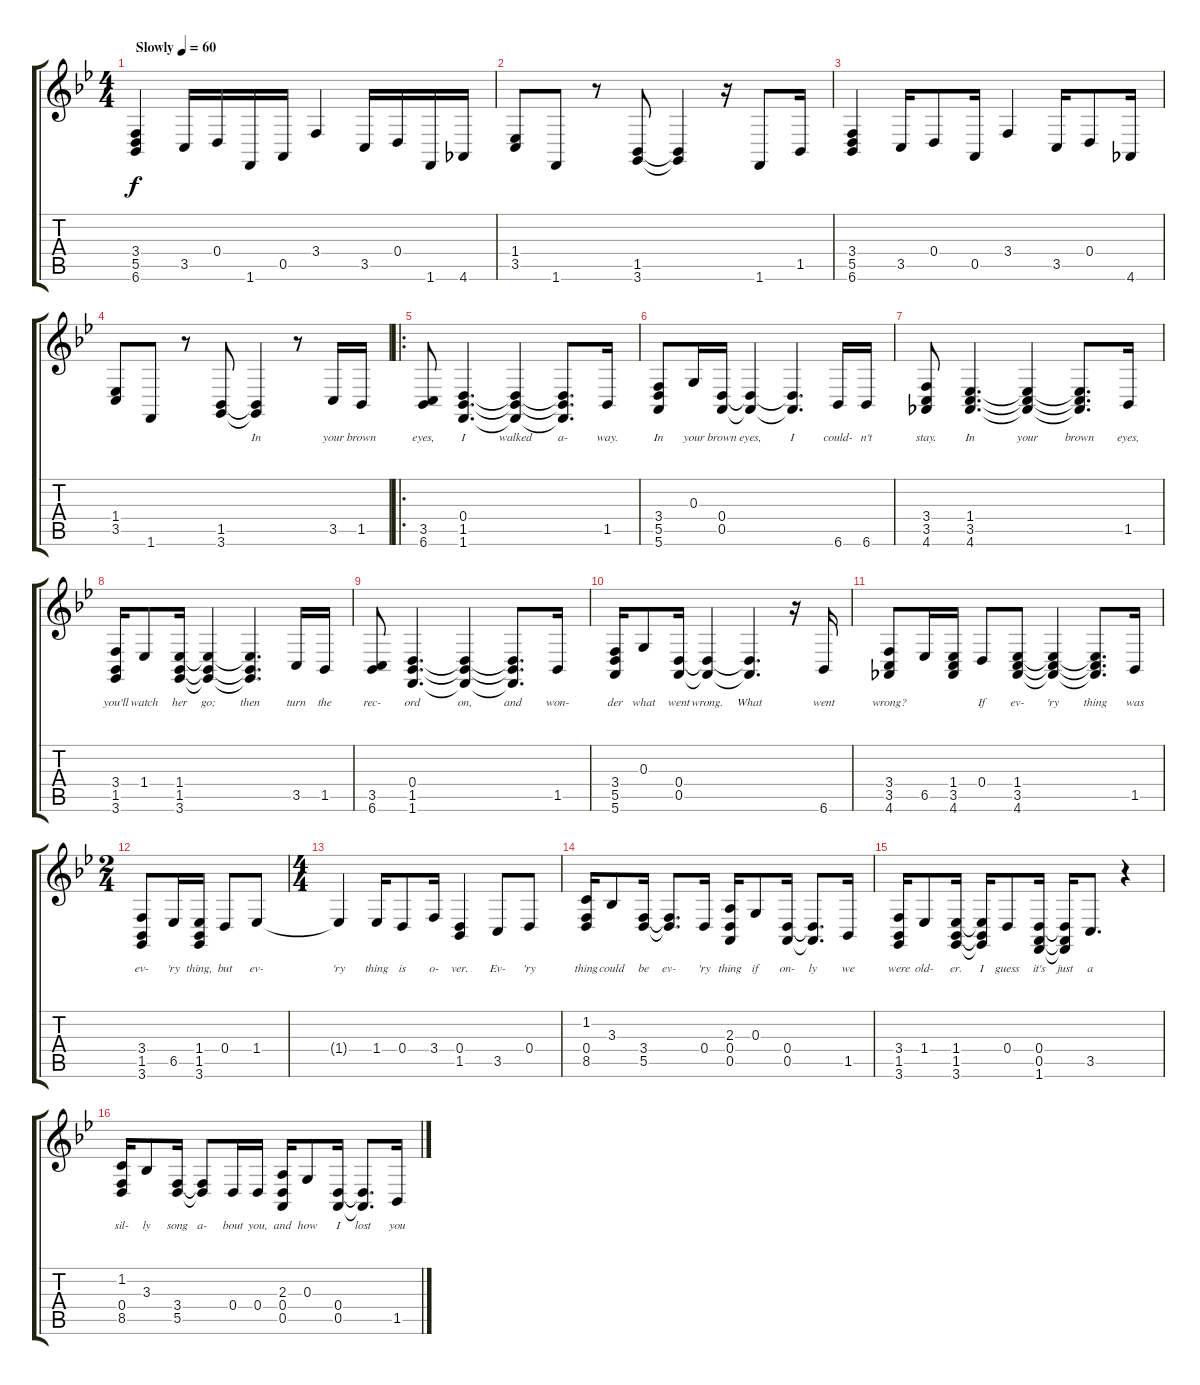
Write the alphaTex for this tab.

\track "" {instrument acousticgrandpiano}
\staff {score tabs}
\tuning (E4 B3 G3 D3 A2 E2) {hide}
\ts (4 4)
\tempo (60 "Slowly")
\clef g2
\ks bb
(3.4 5.5 6.6).4{dy f instrument acousticgrandpiano} 3.5.16 0.4.16 1.6.16 0.5.16 3.4.4 3.5.16 0.4.16 1.6.16 4.6.16 |
(1.4 3.5).8 1.6.8 r.8 (1.5 3.6).8 (1.5{t} 3.6{t}).4 r.16 1.6.8 1.5.16 |
(3.4 5.5 6.6).4 3.5.16 0.4.8 0.5.16 3.4.4 3.5.16 0.4.8 4.6.16 |
(1.4 3.5).8{lyrics (0 "") lyrics (1 "") lyrics (2 "") lyrics (3 "") lyrics (4 "")} 1.6.8{lyrics (0 "") lyrics (1 "") lyrics (2 "") lyrics (3 "") lyrics (4 "")} r.8 (1.5 3.6).8{lyrics (0 "") lyrics (1 "") lyrics (2 "") lyrics (3 "") lyrics (4 "")} (1.5{t} 3.6{t}).4{lyrics (0 "In") lyrics (1 "") lyrics (2 "") lyrics (3 "") lyrics (4 "")} r.8 3.5.16{lyrics (0 "your") lyrics (1 "") lyrics (2 "") lyrics (3 "") lyrics (4 "")} 1.5.16{lyrics (0 "brown") lyrics (1 "") lyrics (2 "") lyrics (3 "") lyrics (4 "")} |
\ro
(3.5 6.6).8{lyrics (0 "eyes,") lyrics (1 "") lyrics (2 "") lyrics (3 "") lyrics (4 "")} (0.4 1.5 1.6).4{d lyrics (0 "I") lyrics (1 "") lyrics (2 "") lyrics (3 "") lyrics (4 "")} (0.4{t} 1.5{t} 1.6{t}).4{lyrics (0 "walked") lyrics (1 "") lyrics (2 "") lyrics (3 "") lyrics (4 "")} (0.4{t} 1.5{t} 1.6{t}).8{d lyrics (0 "a-") lyrics (1 "") lyrics (2 "") lyrics (3 "") lyrics (4 "")} 1.5.16{lyrics (0 "way.") lyrics (1 "") lyrics (2 "") lyrics (3 "") lyrics (4 "")} |
(3.4 5.5 5.6).8{lyrics (0 "In") lyrics (1 "") lyrics (2 "") lyrics (3 "") lyrics (4 "")} 0.3.16{lyrics (0 "your") lyrics (1 "") lyrics (2 "") lyrics (3 "") lyrics (4 "")} (0.4 0.5).16{lyrics (0 "brown") lyrics (1 "") lyrics (2 "") lyrics (3 "") lyrics (4 "")} (0.4{t} 0.5{t}).4{lyrics (0 "eyes,") lyrics (1 "") lyrics (2 "") lyrics (3 "") lyrics (4 "")} (0.4{t} 0.5{t}).4{d lyrics (0 "I") lyrics (1 "") lyrics (2 "") lyrics (3 "") lyrics (4 "")} 6.6.16{lyrics (0 "could-") lyrics (1 "") lyrics (2 "") lyrics (3 "") lyrics (4 "")} 6.6.16{lyrics (0 "n't") lyrics (1 "") lyrics (2 "") lyrics (3 "") lyrics (4 "")} |
(3.4 3.5 4.6).8{lyrics (0 "stay.") lyrics (1 "") lyrics (2 "") lyrics (3 "") lyrics (4 "")} (1.4 3.5 4.6).4{d lyrics (0 "In") lyrics (1 "") lyrics (2 "") lyrics (3 "") lyrics (4 "")} (1.4{t} 3.5{t} 4.6{t}).4{lyrics (0 "your") lyrics (1 "") lyrics (2 "") lyrics (3 "") lyrics (4 "")} (1.4{t} 3.5{t} 4.6{t}).8{d lyrics (0 "brown") lyrics (1 "") lyrics (2 "") lyrics (3 "") lyrics (4 "")} 1.5.16{lyrics (0 "eyes,") lyrics (1 "") lyrics (2 "") lyrics (3 "") lyrics (4 "")} |
(3.4 1.5 3.6).16{lyrics (0 "you'll") lyrics (1 "") lyrics (2 "") lyrics (3 "") lyrics (4 "")} 1.4.8{lyrics (0 "watch") lyrics (1 "") lyrics (2 "") lyrics (3 "") lyrics (4 "")} (1.4 1.5 3.6).16{lyrics (0 "her") lyrics (1 "") lyrics (2 "") lyrics (3 "") lyrics (4 "")} (1.4{t} 1.5{t} 3.6{t}).4{lyrics (0 "go;") lyrics (1 "") lyrics (2 "") lyrics (3 "") lyrics (4 "")} (1.4{t} 1.5{t} 3.6{t}).4{d lyrics (0 "then") lyrics (1 "") lyrics (2 "") lyrics (3 "") lyrics (4 "")} 3.5.16{lyrics (0 "turn") lyrics (1 "") lyrics (2 "") lyrics (3 "") lyrics (4 "")} 1.5.16{lyrics (0 "the") lyrics (1 "") lyrics (2 "") lyrics (3 "") lyrics (4 "")} |
(3.5 6.6).8{lyrics (0 "rec-") lyrics (1 "") lyrics (2 "") lyrics (3 "") lyrics (4 "")} (0.4 1.5 1.6).4{d lyrics (0 "ord") lyrics (1 "") lyrics (2 "") lyrics (3 "") lyrics (4 "")} (0.4{t} 1.5{t} 1.6{t}).4{lyrics (0 "on,") lyrics (1 "") lyrics (2 "") lyrics (3 "") lyrics (4 "")} (0.4{t} 1.5{t} 1.6{t}).8{d lyrics (0 "and") lyrics (1 "") lyrics (2 "") lyrics (3 "") lyrics (4 "")} 1.5.16{lyrics (0 "won-") lyrics (1 "") lyrics (2 "") lyrics (3 "") lyrics (4 "")} |
(3.4 5.5 5.6).16{lyrics (0 "der") lyrics (1 "") lyrics (2 "") lyrics (3 "") lyrics (4 "")} 0.3.8{lyrics (0 "what") lyrics (1 "") lyrics (2 "") lyrics (3 "") lyrics (4 "")} (0.4 0.5).16{lyrics (0 "went") lyrics (1 "") lyrics (2 "") lyrics (3 "") lyrics (4 "")} (0.4{t} 0.5{t}).4{lyrics (0 "wrong.") lyrics (1 "") lyrics (2 "") lyrics (3 "") lyrics (4 "")} (0.4{t} 0.5{t}).4{d lyrics (0 "What") lyrics (1 "") lyrics (2 "") lyrics (3 "") lyrics (4 "")} r.16 6.6.16{lyrics (0 "went") lyrics (1 "") lyrics (2 "") lyrics (3 "") lyrics (4 "")} |
(3.4 3.5 4.6).8{lyrics (0 "wrong?") lyrics (1 "") lyrics (2 "") lyrics (3 "") lyrics (4 "")} 6.5.16{lyrics (0 "") lyrics (1 "") lyrics (2 "") lyrics (3 "") lyrics (4 "")} (1.4 3.5 4.6).16{lyrics (0 "") lyrics (1 "") lyrics (2 "") lyrics (3 "") lyrics (4 "")} 0.4.8{lyrics (0 "If") lyrics (1 "") lyrics (2 "") lyrics (3 "") lyrics (4 "")} (1.4 3.5 4.6).8{lyrics (0 "ev-") lyrics (1 "") lyrics (2 "") lyrics (3 "") lyrics (4 "")} (1.4{t} 3.5{t} 4.6{t}).4{lyrics (0 "'ry") lyrics (1 "") lyrics (2 "") lyrics (3 "") lyrics (4 "")} (1.4{t} 3.5{t} 4.6{t}).8{d lyrics (0 "thing") lyrics (1 "") lyrics (2 "") lyrics (3 "") lyrics (4 "")} 1.5.16{lyrics (0 "was") lyrics (1 "") lyrics (2 "") lyrics (3 "") lyrics (4 "")} |
\ts (2 4)
(3.4 1.5 3.6).8{lyrics (0 "ev-") lyrics (1 "") lyrics (2 "") lyrics (3 "") lyrics (4 "")} 6.5.16{lyrics (0 "'ry") lyrics (1 "") lyrics (2 "") lyrics (3 "") lyrics (4 "")} (1.4 1.5 3.6).16{lyrics (0 "thing,") lyrics (1 "") lyrics (2 "") lyrics (3 "") lyrics (4 "")} 0.4.8{lyrics (0 "but") lyrics (1 "") lyrics (2 "") lyrics (3 "") lyrics (4 "")} 1.4.8{lyrics (0 "ev-") lyrics (1 "") lyrics (2 "") lyrics (3 "") lyrics (4 "")} |
\ts (4 4)
1.4{t}.4{lyrics (0 "'ry") lyrics (1 "") lyrics (2 "") lyrics (3 "") lyrics (4 "")} 1.4.16{lyrics (0 "thing") lyrics (1 "") lyrics (2 "") lyrics (3 "") lyrics (4 "")} 0.4.8{lyrics (0 "is") lyrics (1 "") lyrics (2 "") lyrics (3 "") lyrics (4 "")} 3.4.16{lyrics (0 "o-") lyrics (1 "") lyrics (2 "") lyrics (3 "") lyrics (4 "")} (0.4 1.5).4{lyrics (0 "ver.") lyrics (1 "") lyrics (2 "") lyrics (3 "") lyrics (4 "")} 3.5.8{lyrics (0 "Ev-") lyrics (1 "") lyrics (2 "") lyrics (3 "") lyrics (4 "")} 0.4.8{lyrics (0 "'ry") lyrics (1 "") lyrics (2 "") lyrics (3 "") lyrics (4 "")} |
(1.2 0.4 8.5).16{lyrics (0 "thing") lyrics (1 "") lyrics (2 "") lyrics (3 "") lyrics (4 "")} 3.3.8{lyrics (0 "could") lyrics (1 "") lyrics (2 "") lyrics (3 "") lyrics (4 "")} (3.4 5.5).16{lyrics (0 "be") lyrics (1 "") lyrics (2 "") lyrics (3 "") lyrics (4 "")} (3.4{t} 5.5{t}).8{d lyrics (0 "ev-") lyrics (1 "") lyrics (2 "") lyrics (3 "") lyrics (4 "")} 0.4.16{lyrics (0 "'ry") lyrics (1 "") lyrics (2 "") lyrics (3 "") lyrics (4 "")} (2.3 0.4 0.5).16{lyrics (0 "thing") lyrics (1 "") lyrics (2 "") lyrics (3 "") lyrics (4 "")} 0.3.8{lyrics (0 "if") lyrics (1 "") lyrics (2 "") lyrics (3 "") lyrics (4 "")} (0.4 0.5).16{lyrics (0 "on-") lyrics (1 "") lyrics (2 "") lyrics (3 "") lyrics (4 "")} (0.4{t} 0.5{t}).8{d lyrics (0 "ly") lyrics (1 "") lyrics (2 "") lyrics (3 "") lyrics (4 "")} 1.5.16{lyrics (0 "we") lyrics (1 "") lyrics (2 "") lyrics (3 "") lyrics (4 "")} |
(3.4 1.5 3.6).16{lyrics (0 "were") lyrics (1 "") lyrics (2 "") lyrics (3 "") lyrics (4 "")} 1.4.8{lyrics (0 "old-") lyrics (1 "") lyrics (2 "") lyrics (3 "") lyrics (4 "")} (1.4 1.5 3.6).16{lyrics (0 "er.") lyrics (1 "") lyrics (2 "") lyrics (3 "") lyrics (4 "")} (1.4{t} 1.5{t} 3.6{t}).16{lyrics (0 "I") lyrics (1 "") lyrics (2 "") lyrics (3 "") lyrics (4 "")} 0.4.8{lyrics (0 "guess") lyrics (1 "") lyrics (2 "") lyrics (3 "") lyrics (4 "")} (0.4 0.5 1.6).16{lyrics (0 "it's") lyrics (1 "") lyrics (2 "") lyrics (3 "") lyrics (4 "")} (0.4{t} 0.5{t} 1.6{t}).16{lyrics (0 "just") lyrics (1 "") lyrics (2 "") lyrics (3 "") lyrics (4 "")} 3.5.8{d lyrics (0 "a") lyrics (1 "") lyrics (2 "") lyrics (3 "") lyrics (4 "")} r.4 |
(1.2 0.4 8.5).16{lyrics (0 "sil-") lyrics (1 "") lyrics (2 "") lyrics (3 "") lyrics (4 "")} 3.3.8{lyrics (0 "ly") lyrics (1 "") lyrics (2 "") lyrics (3 "") lyrics (4 "")} (3.4 5.5).16{lyrics (0 "song") lyrics (1 "") lyrics (2 "") lyrics (3 "") lyrics (4 "")} (3.4{t} 5.5{t}).8{lyrics (0 "a-") lyrics (1 "") lyrics (2 "") lyrics (3 "") lyrics (4 "")} 0.4.16{lyrics (0 "bout") lyrics (1 "") lyrics (2 "") lyrics (3 "") lyrics (4 "") beam merge} 0.4.16{lyrics (0 "you,") lyrics (1 "") lyrics (2 "") lyrics (3 "") lyrics (4 "") beam split} (2.3 0.4 0.5).16{lyrics (0 "and") lyrics (1 "") lyrics (2 "") lyrics (3 "") lyrics (4 "")} 0.3.8{lyrics (0 "how") lyrics (1 "") lyrics (2 "") lyrics (3 "") lyrics (4 "") beam merge} (0.4 0.5).16{lyrics (0 "I") lyrics (1 "") lyrics (2 "") lyrics (3 "") lyrics (4 "")} (0.4{t} 0.5{t}).8{d lyrics (0 "lost") lyrics (1 "") lyrics (2 "") lyrics (3 "") lyrics (4 "")} 1.5.16{lyrics (0 "you") lyrics (1 "") lyrics (2 "") lyrics (3 "") lyrics (4 "")}
